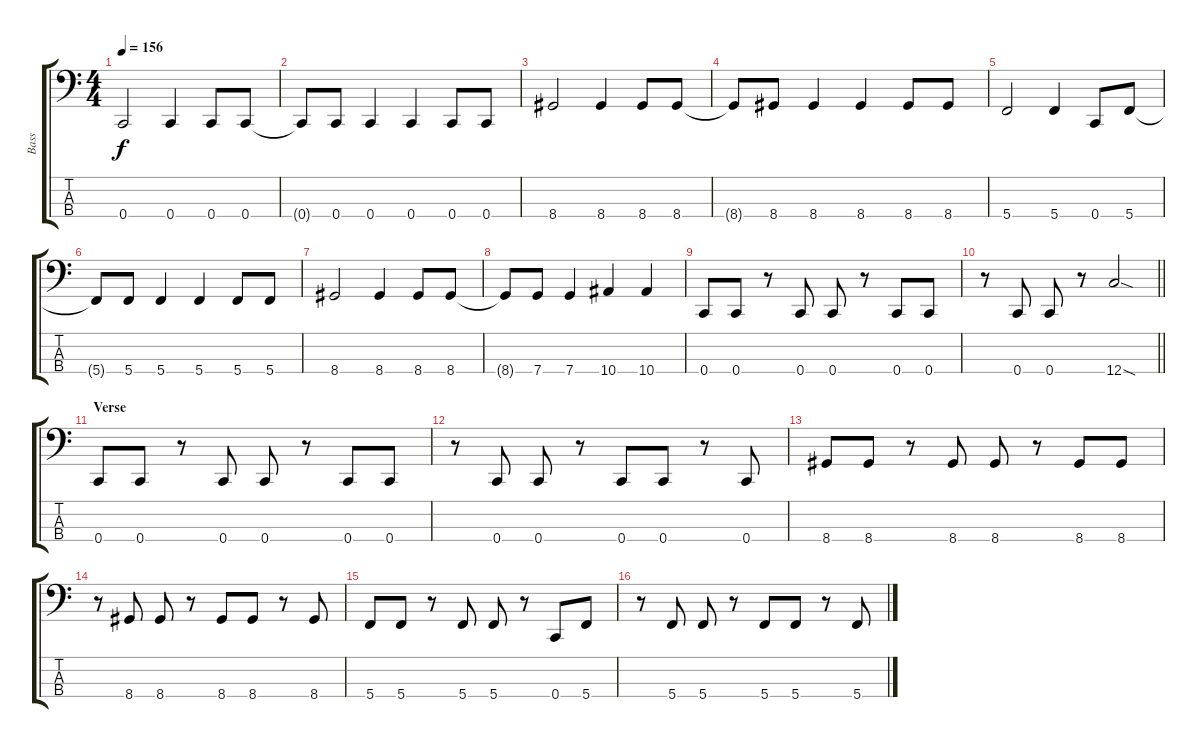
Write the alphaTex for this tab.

\track ("Bass" "Bass") {instrument electricbassfinger}
\staff {score tabs}
\tuning (F2 C2 G1 C1) {hide}
\ts (4 4)
\tempo 156
\clef f4
\ks c
0.4.2{dy f} 0.4.4 0.4.8 0.4.8 |
0.4{t}.8 0.4.8 0.4.4 0.4.4 0.4.8 0.4.8 |
8.4.2 8.4.4 8.4.8 8.4.8 |
8.4{t}.8 8.4.8 8.4.4 8.4.4 8.4.8 8.4.8 |
5.4.2 5.4.4 0.4.8 5.4.8 |
5.4{t}.8 5.4.8 5.4.4 5.4.4 5.4.8 5.4.8 |
8.4.2 8.4.4 8.4.8 8.4.8 |
8.4{t}.8 7.4.8 7.4.4 10.4.4 10.4.4 |
0.4.8 0.4.8 r.8 0.4.8 0.4.8 r.8 0.4.8 0.4.8 |
\barLineRight lightlight
r.8 0.4.8 0.4.8 r.8 12.4{sod}.2 |
\section ("" "Verse")
0.4.8 0.4.8 r.8 0.4.8 0.4.8 r.8 0.4.8 0.4.8 |
r.8 0.4.8 0.4.8 r.8 0.4.8 0.4.8 r.8 0.4.8 |
8.4.8 8.4.8 r.8 8.4.8 8.4.8 r.8 8.4.8 8.4.8 |
r.8 8.4.8 8.4.8 r.8 8.4.8 8.4.8 r.8 8.4.8 |
5.4.8 5.4.8 r.8 5.4.8 5.4.8 r.8 0.4.8 5.4.8 |
r.8 5.4.8 5.4.8 r.8 5.4.8 5.4.8 r.8 5.4.8
